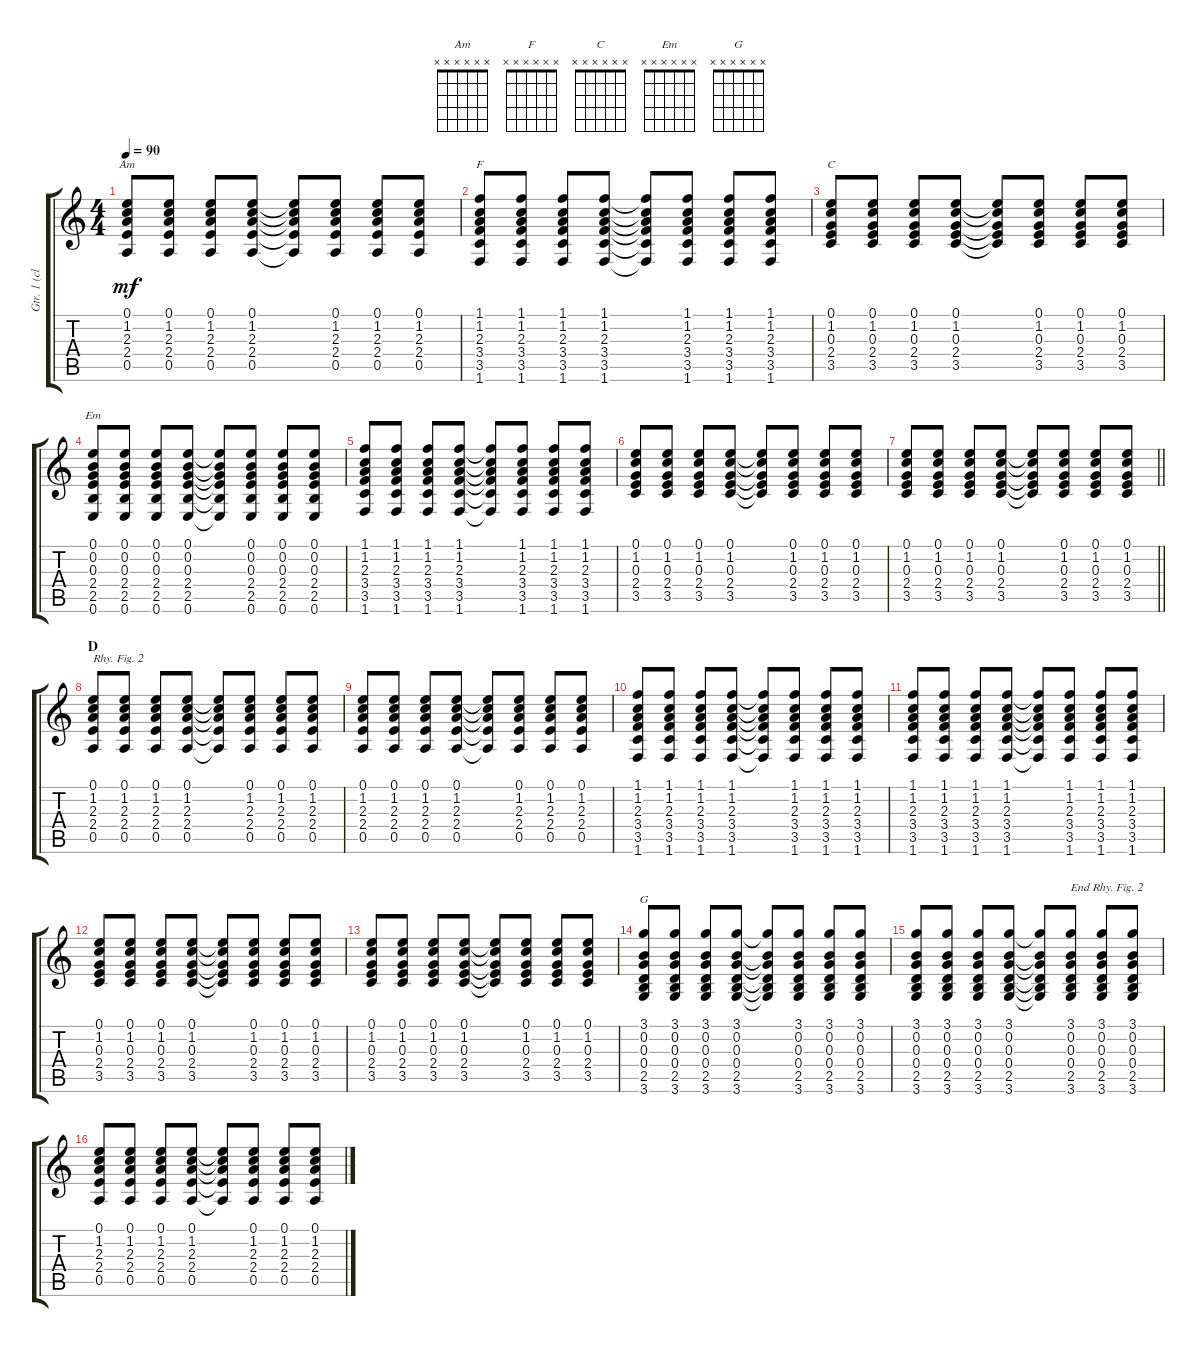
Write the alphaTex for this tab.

\track ("Gtr. 1 (clean)" "Gtr. 1 (cl") {instrument electricguitarclean}
\staff {score tabs}
\tuning (E4 B3 G3 D3 A2 E2) {hide}
\chord ("Am" x x x x x x)
\chord ("F" x x x x x x)
\chord ("C" x x x x x x)
\chord ("Em" x x x x x x)
\chord ("G" x x x x x x)
\ts (4 4)
\tempo 90
\clef g2
\ks c
(0.1 1.2 2.3 2.4 0.5).8{ch "Am" dy mf} (0.1 1.2 2.3 2.4 0.5).8 (0.1 1.2 2.3 2.4 0.5).8 (0.1 1.2 2.3 2.4 0.5).8 (0.1{t} 1.2{t} 2.3{t} 2.4{t} 0.5{t}).8 (0.1 1.2 2.3 2.4 0.5).8 (0.1 1.2 2.3 2.4 0.5).8 (0.1 1.2 2.3 2.4 0.5).8 |
(1.1 1.2 2.3 3.4 3.5 1.6).8{ch "F"} (1.1 1.2 2.3 3.4 3.5 1.6).8 (1.1 1.2 2.3 3.4 3.5 1.6).8 (1.1 1.2 2.3 3.4 3.5 1.6).8 (1.1{t} 1.2{t} 2.3{t} 3.4{t} 3.5{t} 1.6{t}).8 (1.1 1.2 2.3 3.4 3.5 1.6).8 (1.1 1.2 2.3 3.4 3.5 1.6).8 (1.1 1.2 2.3 3.4 3.5 1.6).8 |
(0.1 1.2 0.3 2.4 3.5).8{ch "C"} (0.1 1.2 0.3 2.4 3.5).8 (0.1 1.2 0.3 2.4 3.5).8 (0.1 1.2 0.3 2.4 3.5).8 (0.1{t} 1.2{t} 0.3{t} 2.4{t} 3.5{t}).8 (0.1 1.2 0.3 2.4 3.5).8 (0.1 1.2 0.3 2.4 3.5).8 (0.1 1.2 0.3 2.4 3.5).8 |
(0.1 0.2 0.3 2.4 2.5 0.6).8{ch "Em"} (0.1 0.2 0.3 2.4 2.5 0.6).8 (0.1 0.2 0.3 2.4 2.5 0.6).8 (0.1 0.2 0.3 2.4 2.5 0.6).8 (0.1{t} 0.2{t} 0.3{t} 2.4{t} 2.5{t} 0.6{t}).8 (0.1 0.2 0.3 2.4 2.5 0.6).8 (0.1 0.2 0.3 2.4 2.5 0.6).8 (0.1 0.2 0.3 2.4 2.5 0.6).8 |
(1.1 1.2 2.3 3.4 3.5 1.6).8 (1.1 1.2 2.3 3.4 3.5 1.6).8 (1.1 1.2 2.3 3.4 3.5 1.6).8 (1.1 1.2 2.3 3.4 3.5 1.6).8 (1.1{t} 1.2{t} 2.3{t} 3.4{t} 3.5{t} 1.6{t}).8 (1.1 1.2 2.3 3.4 3.5 1.6).8 (1.1 1.2 2.3 3.4 3.5 1.6).8 (1.1 1.2 2.3 3.4 3.5 1.6).8 |
(0.1 1.2 0.3 2.4 3.5).8 (0.1 1.2 0.3 2.4 3.5).8 (0.1 1.2 0.3 2.4 3.5).8 (0.1 1.2 0.3 2.4 3.5).8 (0.1{t} 1.2{t} 0.3{t} 2.4{t} 3.5{t}).8 (0.1 1.2 0.3 2.4 3.5).8 (0.1 1.2 0.3 2.4 3.5).8 (0.1 1.2 0.3 2.4 3.5).8 |
\barLineRight lightlight
(0.1 1.2 0.3 2.4 3.5).8 (0.1 1.2 0.3 2.4 3.5).8 (0.1 1.2 0.3 2.4 3.5).8 (0.1 1.2 0.3 2.4 3.5).8 (0.1{t} 1.2{t} 0.3{t} 2.4{t} 3.5{t}).8 (0.1 1.2 0.3 2.4 3.5).8 (0.1 1.2 0.3 2.4 3.5).8 (0.1 1.2 0.3 2.4 3.5).8 |
\section ("" "D")
(0.1 1.2 2.3 2.4 0.5).8{txt "Rhy. Fig. 2"} (0.1 1.2 2.3 2.4 0.5).8 (0.1 1.2 2.3 2.4 0.5).8 (0.1 1.2 2.3 2.4 0.5).8 (0.1{t} 1.2{t} 2.3{t} 2.4{t} 0.5{t}).8 (0.1 1.2 2.3 2.4 0.5).8 (0.1 1.2 2.3 2.4 0.5).8 (0.1 1.2 2.3 2.4 0.5).8 |
(0.1 1.2 2.3 2.4 0.5).8 (0.1 1.2 2.3 2.4 0.5).8 (0.1 1.2 2.3 2.4 0.5).8 (0.1 1.2 2.3 2.4 0.5).8 (0.1{t} 1.2{t} 2.3{t} 2.4{t} 0.5{t}).8 (0.1 1.2 2.3 2.4 0.5).8 (0.1 1.2 2.3 2.4 0.5).8 (0.1 1.2 2.3 2.4 0.5).8 |
(1.1 1.2 2.3 3.4 3.5 1.6).8 (1.1 1.2 2.3 3.4 3.5 1.6).8 (1.1 1.2 2.3 3.4 3.5 1.6).8 (1.1 1.2 2.3 3.4 3.5 1.6).8 (1.1{t} 1.2{t} 2.3{t} 3.4{t} 3.5{t} 1.6{t}).8 (1.1 1.2 2.3 3.4 3.5 1.6).8 (1.1 1.2 2.3 3.4 3.5 1.6).8 (1.1 1.2 2.3 3.4 3.5 1.6).8 |
(1.1 1.2 2.3 3.4 3.5 1.6).8 (1.1 1.2 2.3 3.4 3.5 1.6).8 (1.1 1.2 2.3 3.4 3.5 1.6).8 (1.1 1.2 2.3 3.4 3.5 1.6).8 (1.1{t} 1.2{t} 2.3{t} 3.4{t} 3.5{t} 1.6{t}).8 (1.1 1.2 2.3 3.4 3.5 1.6).8 (1.1 1.2 2.3 3.4 3.5 1.6).8 (1.1 1.2 2.3 3.4 3.5 1.6).8 |
(0.1 1.2 0.3 2.4 3.5).8 (0.1 1.2 0.3 2.4 3.5).8 (0.1 1.2 0.3 2.4 3.5).8 (0.1 1.2 0.3 2.4 3.5).8 (0.1{t} 1.2{t} 0.3{t} 2.4{t} 3.5{t}).8 (0.1 1.2 0.3 2.4 3.5).8 (0.1 1.2 0.3 2.4 3.5).8 (0.1 1.2 0.3 2.4 3.5).8 |
(0.1 1.2 0.3 2.4 3.5).8 (0.1 1.2 0.3 2.4 3.5).8 (0.1 1.2 0.3 2.4 3.5).8 (0.1 1.2 0.3 2.4 3.5).8 (0.1{t} 1.2{t} 0.3{t} 2.4{t} 3.5{t}).8 (0.1 1.2 0.3 2.4 3.5).8 (0.1 1.2 0.3 2.4 3.5).8 (0.1 1.2 0.3 2.4 3.5).8 |
(3.1 0.2 0.3 0.4 2.5 3.6).8{ch "G"} (3.1 0.2 0.3 0.4 2.5 3.6).8 (3.1 0.2 0.3 0.4 2.5 3.6).8 (3.1 0.2 0.3 0.4 2.5 3.6).8 (3.1{t} 0.2{t} 0.3{t} 0.4{t} 2.5{t} 3.6{t}).8 (3.1 0.2 0.3 0.4 2.5 3.6).8 (3.1 0.2 0.3 0.4 2.5 3.6).8 (3.1 0.2 0.3 0.4 2.5 3.6).8 |
(3.1 0.2 0.3 0.4 2.5 3.6).8 (3.1 0.2 0.3 0.4 2.5 3.6).8 (3.1 0.2 0.3 0.4 2.5 3.6).8 (3.1 0.2 0.3 0.4 2.5 3.6).8 (3.1{t} 0.2{t} 0.3{t} 0.4{t} 2.5{t} 3.6{t}).8 (3.1 0.2 0.3 0.4 2.5 3.6).8{txt "End Rhy. Fig. 2"} (3.1 0.2 0.3 0.4 2.5 3.6).8 (3.1 0.2 0.3 0.4 2.5 3.6).8 |
(0.1 1.2 2.3 2.4 0.5).8 (0.1 1.2 2.3 2.4 0.5).8 (0.1 1.2 2.3 2.4 0.5).8 (0.1 1.2 2.3 2.4 0.5).8 (0.1{t} 1.2{t} 2.3{t} 2.4{t} 0.5{t}).8 (0.1 1.2 2.3 2.4 0.5).8 (0.1 1.2 2.3 2.4 0.5).8 (0.1 1.2 2.3 2.4 0.5).8
